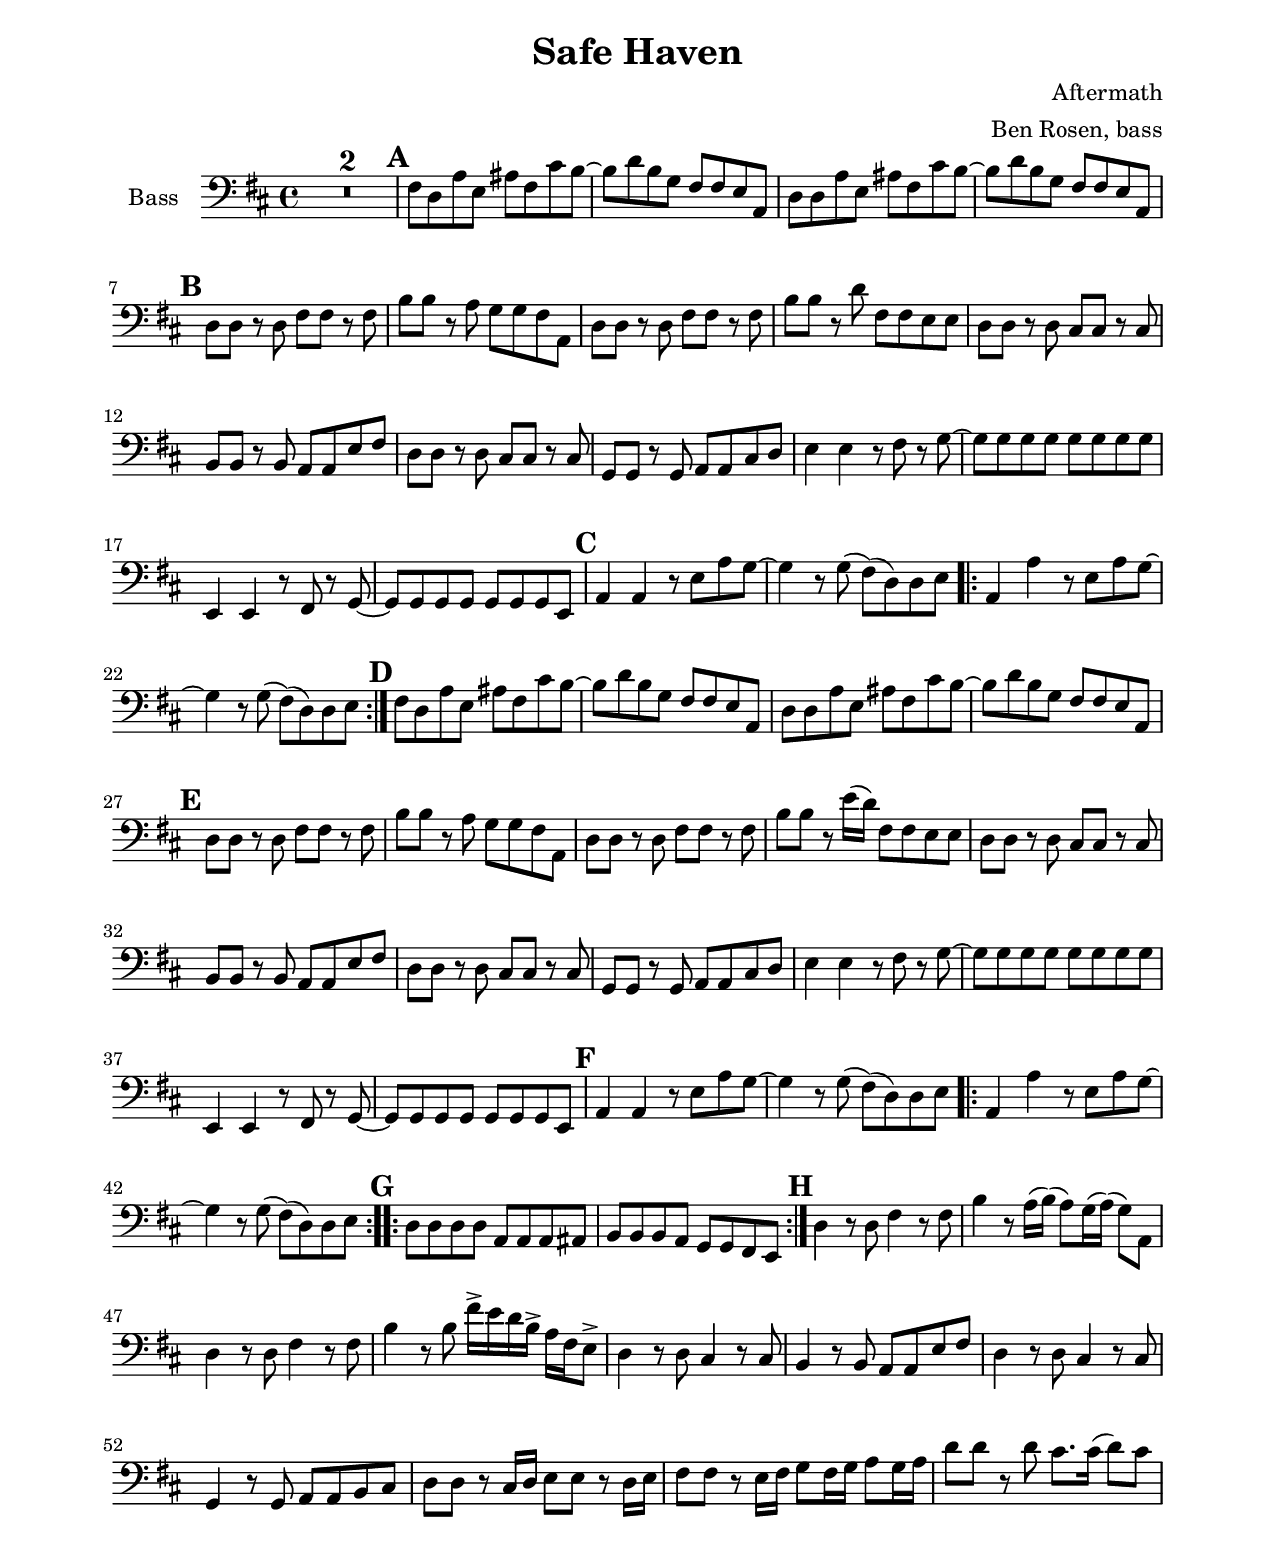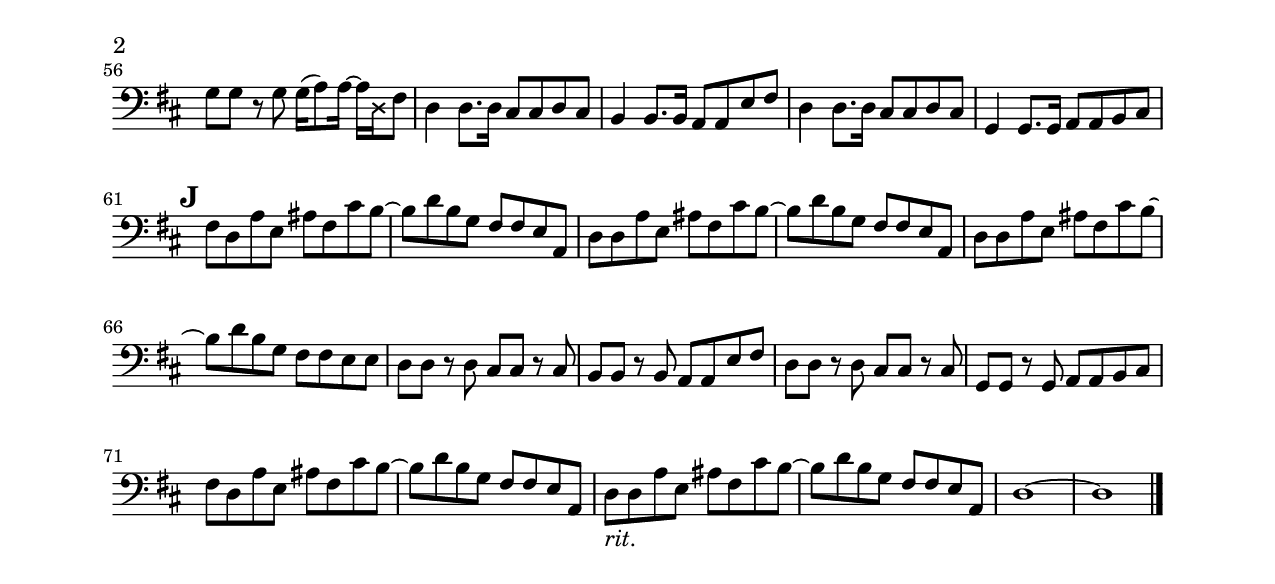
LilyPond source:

\version "2.24.0"

\include "settings.ily"

\header {
  title = "Safe Haven"
  composer = "Aftermath"
  arranger = "Ben Rosen, bass"
}

riff = {
  fs8 d a' e as fs cs' b ~ |
  b8 d8 b8 g8 fs8 fs8 e8 a,8 |
  d8 d a' e as fs cs' b ~ |
  b8 d b g fs fs e a, |
}

music = \relative fs {
  \key d \major
  \time 4/4
  \clef "bass"

  \compressMMRests {
    R1 * 2 |
  }

  \mark \default

  \riff

  \mark \default

  d8 d r d fs fs r fs |
  b8 b r a g g fs a, |
  d8 d r d fs fs r fs |
  b8 b r d fs, fs e e |

  d8 d r d cs cs r cs |
  b8 b r b a a e' fs |
  d8 d r d cs cs r cs |
  g8 g r g a a cs d |

  e4 e r8 fs r g ~ |
  \repeat unfold 8 { g8 } |
  e,4 e r8 fs r g ~ |
  g8 g g g g g g e |

  \mark \default

  a4 a r8 e' a g ~ |
  g4 r8 g8 ( fs8 ) ( d8 ) d8 e8 |

  \repeat volta 2 {
    a,4 a' r8 e a g ~ |
    g4 r8 g ( fs ) ( d8 ) d8 e8 |
  }

  \mark \default

  \riff

  \mark \default

  d8 d r d fs fs r fs |
  b8 b r a g g fs a, |
  d8 d r d fs fs r fs |
  b8 b r e16 ( d ) fs,8 fs e e |

  d8 d r d cs cs r cs |
  b8 b r b a a e' fs |
  d8 d r d cs cs r cs |
  g8 g r g a a cs d |

  e4 e r8 fs r g ~ |
  \repeat unfold 8 { g8 } |
  e,4 e r8 fs r g ~ |
  g8 g g g g g g e |

  \mark \default

  a4 a r8 e' a g ~ |
  g4 r8 g8 ( fs8 ) ( d8 ) d8 e8 |

  \repeat volta 2 {
    a,4 a' r8 e a g ~ |
    g4 r8 g ( fs ) ( d8 ) d8 e8 |
  }

  \repeat volta 2 {
    \mark \default

    d8 d d d a a a as |
    b8 b b a g g fs e |
  }

  \mark \default

  d'4 r8 d fs4 r8 fs |
  b4 r8 a16 ( b ) ( a8 ) g16 ( a ) ( g8 ) a, |
  d4 r8 d fs4 r8 fs |
  b4 r8 b fs'16 -> e d b -> a fs e8 -> |

  d4 r8 d cs4 r8 cs |
  b4 r8 b a a e' fs |
  d4 r8 d cs4 r8 cs |
  g4 r8 g a a b cs |

  d8 d r cs16 d e8 e r d16 e |
  fs8 fs r e16 fs g8 fs16 g a8 g16 a |
  d8 d r d cs8. cs16 ( d8 ) cs |
  g8 g r g g16 ( a8 ) a16 ~ a
  \once \override NoteHead.style = #'cross d,16
  fs8 |

  d4 d8. d16 cs8 cs d cs |
  b4 b8. b16 a8 a e' fs |
  d4 d8. d16 cs8 cs d cs |
  g4 g8. g16 a8 a b cs |

  \mark \default

  fs8 d a' e as fs cs' b ~ |
  b8 d b g fs fs e a, |
  d8 d a' e as fs cs' b ~ |
  b8 d b g fs fs e a, |

  d8 d a' e as fs cs' b ~ |
  b8 d b g fs fs e e |
  d8 d r d cs cs r cs |
  b8 b r b a a e' fs |

  d8 d r d cs cs r cs |
  g8 g r g a a b cs |
  fs8 d a' e as fs cs' b ~ |
  b8 d b g fs fs e a, |

  d8 -\markup \italic "rit." d a' e as fs cs' b ~ |
  b8 d b g fs fs e a, |
  d1 ~ |
  d1

  \bar "|."
}

\score {
  \new Staff \with {
    instrumentName = "Bass"
  } {
    \music
  }
}
